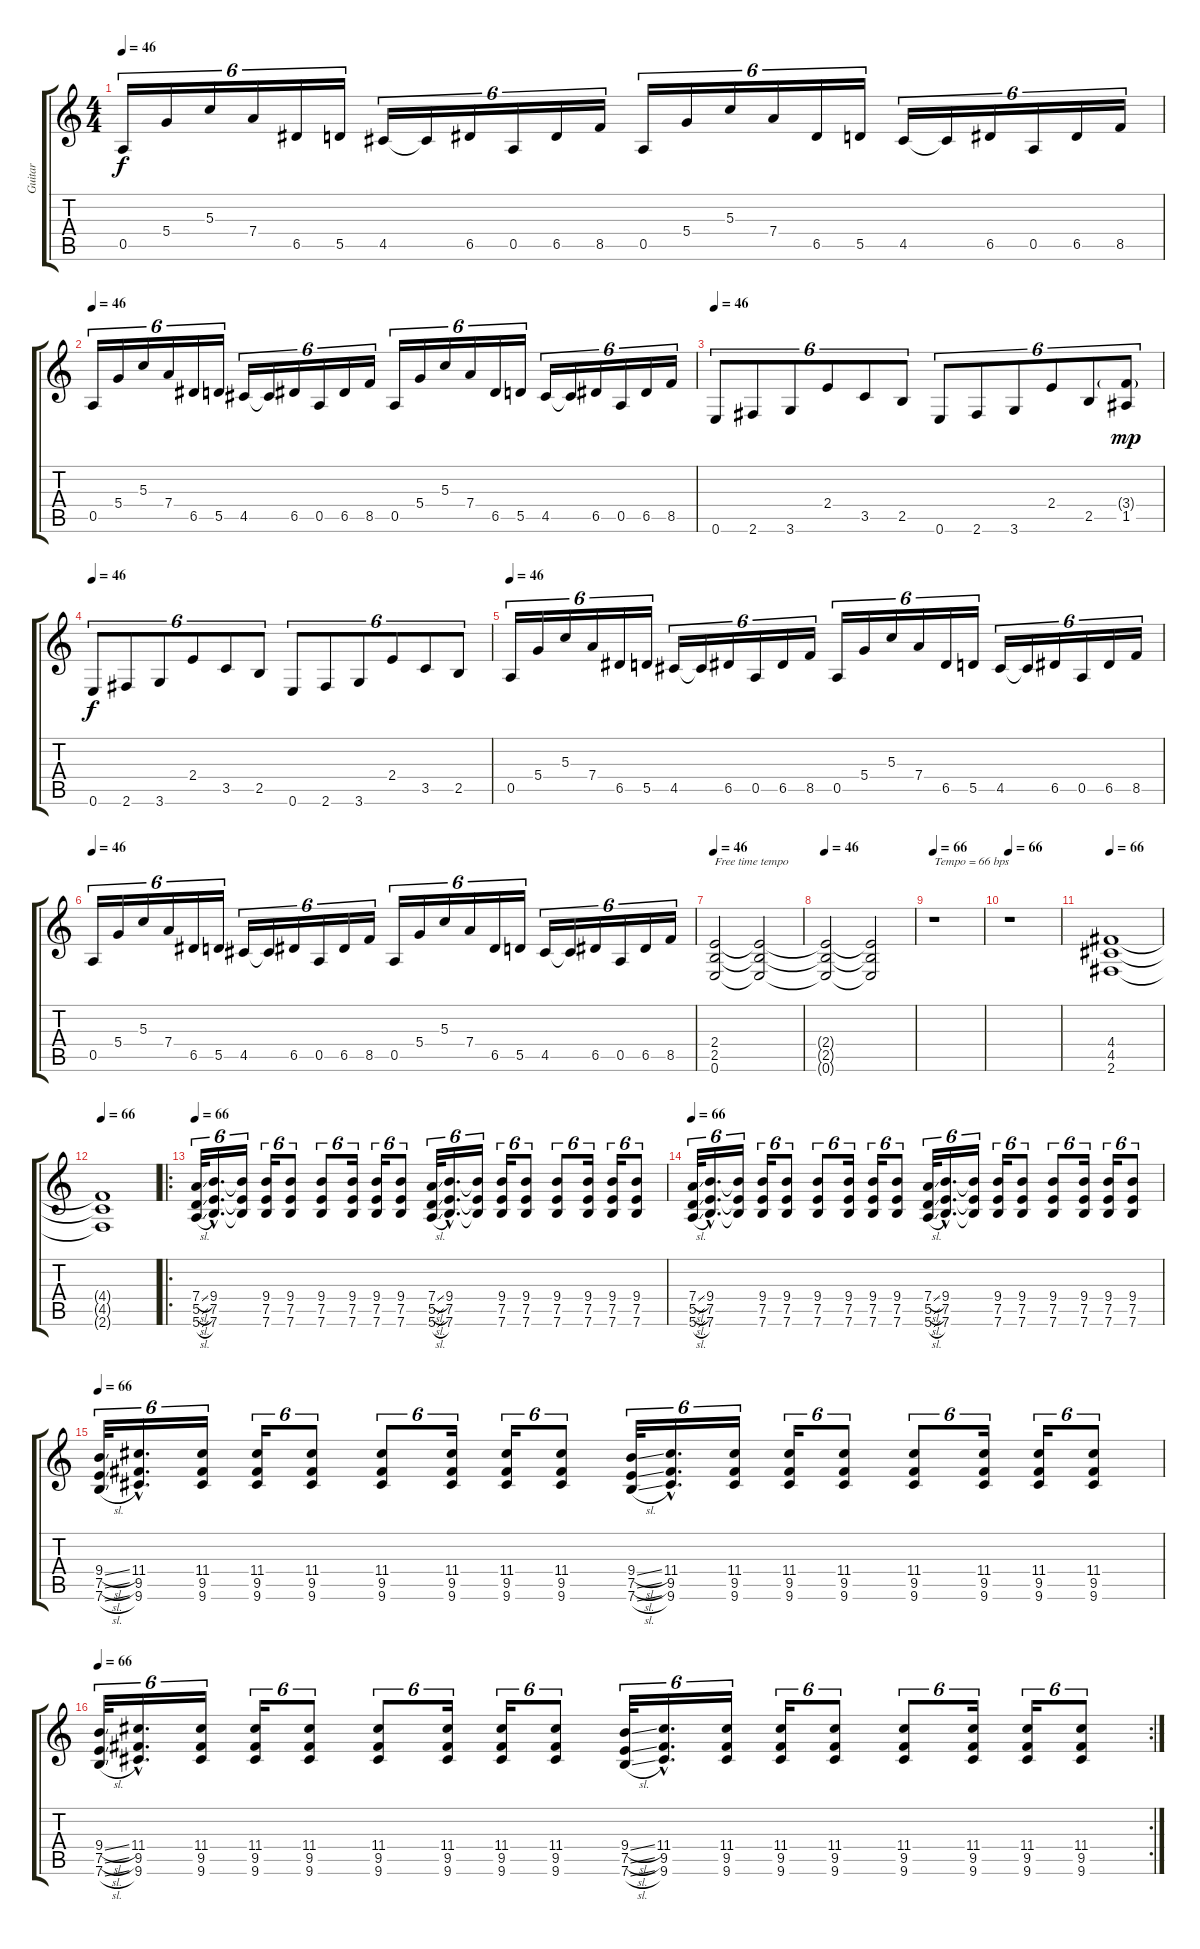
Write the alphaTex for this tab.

\track ("Guitar" "Guitar") {instrument distortionguitar}
\staff {score tabs}
\tuning (E4 B3 G3 D3 A2 E2) {hide}
\ts (4 4)
\tempo 46
\clef g2
\ks c
0.5.16{tu (6 4) dy f} 5.4.16{tu (6 4)} 5.3.16{tu (6 4)} 7.4.16{tu (6 4)} 6.5.16{tu (6 4)} 5.5.16{tu (6 4)} 4.5.16{tu (6 4)} 4.5{t}.16{tu (6 4)} 6.5.16{tu (6 4)} 0.5.16{tu (6 4)} 6.5.16{tu (6 4)} 8.5.16{tu (6 4)} 0.5.16{tu (6 4)} 5.4.16{tu (6 4)} 5.3.16{tu (6 4)} 7.4.16{tu (6 4)} 6.5.16{tu (6 4)} 5.5.16{tu (6 4)} 4.5.16{tu (6 4)} 4.5{t}.16{tu (6 4)} 6.5.16{tu (6 4)} 0.5.16{tu (6 4)} 6.5.16{tu (6 4)} 8.5.16{tu (6 4)} |
\tempo 46
0.5.16{tu (6 4)} 5.4.16{tu (6 4)} 5.3.16{tu (6 4)} 7.4.16{tu (6 4)} 6.5.16{tu (6 4)} 5.5.16{tu (6 4)} 4.5.16{tu (6 4)} 4.5{t}.16{tu (6 4)} 6.5.16{tu (6 4)} 0.5.16{tu (6 4)} 6.5.16{tu (6 4)} 8.5.16{tu (6 4)} 0.5.16{tu (6 4)} 5.4.16{tu (6 4)} 5.3.16{tu (6 4)} 7.4.16{tu (6 4)} 6.5.16{tu (6 4)} 5.5.16{tu (6 4)} 4.5.16{tu (6 4)} 4.5{t}.16{tu (6 4)} 6.5.16{tu (6 4)} 0.5.16{tu (6 4)} 6.5.16{tu (6 4)} 8.5.16{tu (6 4)} |
\tempo 46
0.6.8{tu (6 4)} 2.6.8{tu (6 4)} 3.6.8{tu (6 4)} 2.4.8{tu (6 4)} 3.5.8{tu (6 4)} 2.5.8{tu (6 4)} 0.6.8{tu (6 4)} 2.6.8{tu (6 4)} 3.6.8{tu (6 4)} 2.4.8{tu (6 4)} 2.5.8{tu (6 4)} (3.4{g} 1.5).8{tu (6 4) dy mp} |
\tempo 46
0.6.8{tu (6 4) dy f} 2.6.8{tu (6 4)} 3.6.8{tu (6 4)} 2.4.8{tu (6 4)} 3.5.8{tu (6 4)} 2.5.8{tu (6 4)} 0.6.8{tu (6 4)} 2.6.8{tu (6 4)} 3.6.8{tu (6 4)} 2.4.8{tu (6 4)} 3.5.8{tu (6 4)} 2.5.8{tu (6 4)} |
\tempo 46
0.5.16{tu (6 4)} 5.4.16{tu (6 4)} 5.3.16{tu (6 4)} 7.4.16{tu (6 4)} 6.5.16{tu (6 4)} 5.5.16{tu (6 4)} 4.5.16{tu (6 4)} 4.5{t}.16{tu (6 4)} 6.5.16{tu (6 4)} 0.5.16{tu (6 4)} 6.5.16{tu (6 4)} 8.5.16{tu (6 4)} 0.5.16{tu (6 4)} 5.4.16{tu (6 4)} 5.3.16{tu (6 4)} 7.4.16{tu (6 4)} 6.5.16{tu (6 4)} 5.5.16{tu (6 4)} 4.5.16{tu (6 4)} 4.5{t}.16{tu (6 4)} 6.5.16{tu (6 4)} 0.5.16{tu (6 4)} 6.5.16{tu (6 4)} 8.5.16{tu (6 4)} |
\tempo 46
0.5.16{tu (6 4)} 5.4.16{tu (6 4)} 5.3.16{tu (6 4)} 7.4.16{tu (6 4)} 6.5.16{tu (6 4)} 5.5.16{tu (6 4)} 4.5.16{tu (6 4)} 4.5{t}.16{tu (6 4)} 6.5.16{tu (6 4)} 0.5.16{tu (6 4)} 6.5.16{tu (6 4)} 8.5.16{tu (6 4)} 0.5.16{tu (6 4)} 5.4.16{tu (6 4)} 5.3.16{tu (6 4)} 7.4.16{tu (6 4)} 6.5.16{tu (6 4)} 5.5.16{tu (6 4)} 4.5.16{tu (6 4)} 4.5{t}.16{tu (6 4)} 6.5.16{tu (6 4)} 0.5.16{tu (6 4)} 6.5.16{tu (6 4)} 8.5.16{tu (6 4)} |
\tempo 46
(2.4 2.5 0.6).2{txt "Free time tempo"} (2.4{t} 2.5{t} 0.6{t}).2 |
\tempo 46
(2.4{t} 2.5{t} 0.6{t}).2 (2.4{t} 2.5{t} 0.6{t}).2 |
\tempo 66
r.1{txt "Tempo = 66 bps"} |
\tempo 66
r.1 |
\tempo 66
(4.4 4.5 2.6).1 |
\tempo 66
(4.4{t} 4.5{t} 2.6{t}).1 |
\ro
\tempo 66
(7.4{sl} 5.5{sl} 5.6{sl}).32{tu (6 4)} (9.4{hac} 7.5{hac} 7.6{hac}).16{d tu (6 4)} (9.4{t} 7.5{t} 7.6{t}).16{tu (6 4)} (9.4 7.5 7.6).16{tu (6 4)} (9.4 7.5 7.6).8{tu (6 4)} (9.4 7.5 7.6).8{tu (6 4)} (9.4 7.5 7.6).16{tu (6 4)} (9.4 7.5 7.6).16{tu (6 4)} (9.4 7.5 7.6).8{tu (6 4)} (7.4{sl} 5.5{sl} 5.6{sl}).32{tu (6 4)} (9.4{hac} 7.5{hac} 7.6{hac}).16{d tu (6 4)} (9.4{t} 7.5{t} 7.6{t}).16{tu (6 4)} (9.4 7.5 7.6).16{tu (6 4)} (9.4 7.5 7.6).8{tu (6 4)} (9.4 7.5 7.6).8{tu (6 4)} (9.4 7.5 7.6).16{tu (6 4)} (9.4 7.5 7.6).16{tu (6 4)} (9.4 7.5 7.6).8{tu (6 4)} |
\tempo 66
(7.4{sl} 5.5{sl} 5.6{sl}).32{tu (6 4)} (9.4{hac} 7.5{hac} 7.6{hac}).16{d tu (6 4)} (9.4{t} 7.5{t} 7.6{t}).16{tu (6 4)} (9.4 7.5 7.6).16{tu (6 4)} (9.4 7.5 7.6).8{tu (6 4)} (9.4 7.5 7.6).8{tu (6 4)} (9.4 7.5 7.6).16{tu (6 4)} (9.4 7.5 7.6).16{tu (6 4)} (9.4 7.5 7.6).8{tu (6 4)} (7.4{sl} 5.5{sl} 5.6{sl}).32{tu (6 4)} (9.4{hac} 7.5{hac} 7.6{hac}).16{d tu (6 4)} (9.4{t} 7.5{t} 7.6{t}).16{tu (6 4)} (9.4 7.5 7.6).16{tu (6 4)} (9.4 7.5 7.6).8{tu (6 4)} (9.4 7.5 7.6).8{tu (6 4)} (9.4 7.5 7.6).16{tu (6 4)} (9.4 7.5 7.6).16{tu (6 4)} (9.4 7.5 7.6).8{tu (6 4)} |
\tempo 66
(9.4{sl} 7.5{sl} 7.6{sl}).32{tu (6 4)} (11.4{hac} 9.5{hac} 9.6{hac}).16{d tu (6 4)} (11.4 9.5 9.6).16{tu (6 4)} (11.4 9.5 9.6).16{tu (6 4)} (11.4 9.5 9.6).8{tu (6 4)} (11.4 9.5 9.6).8{tu (6 4)} (11.4 9.5 9.6).16{tu (6 4)} (11.4 9.5 9.6).16{tu (6 4)} (11.4 9.5 9.6).8{tu (6 4)} (9.4{sl} 7.5{sl} 7.6{sl}).32{tu (6 4)} (11.4{hac} 9.5{hac} 9.6{hac}).16{d tu (6 4)} (11.4 9.5 9.6).16{tu (6 4)} (11.4 9.5 9.6).16{tu (6 4)} (11.4 9.5 9.6).8{tu (6 4)} (11.4 9.5 9.6).8{tu (6 4)} (11.4 9.5 9.6).16{tu (6 4)} (11.4 9.5 9.6).16{tu (6 4)} (11.4 9.5 9.6).8{tu (6 4)} |
\rc 2
\tempo 66
(9.4{sl} 7.5{sl} 7.6{sl}).32{tu (6 4)} (11.4{hac} 9.5{hac} 9.6{hac}).16{d tu (6 4)} (11.4 9.5 9.6).16{tu (6 4)} (11.4 9.5 9.6).16{tu (6 4)} (11.4 9.5 9.6).8{tu (6 4)} (11.4 9.5 9.6).8{tu (6 4)} (11.4 9.5 9.6).16{tu (6 4)} (11.4 9.5 9.6).16{tu (6 4)} (11.4 9.5 9.6).8{tu (6 4)} (9.4{sl} 7.5{sl} 7.6{sl}).32{tu (6 4)} (11.4{hac} 9.5{hac} 9.6{hac}).16{d tu (6 4)} (11.4 9.5 9.6).16{tu (6 4)} (11.4 9.5 9.6).16{tu (6 4)} (11.4 9.5 9.6).8{tu (6 4)} (11.4 9.5 9.6).8{tu (6 4)} (11.4 9.5 9.6).16{tu (6 4)} (11.4 9.5 9.6).16{tu (6 4)} (11.4 9.5 9.6).8{tu (6 4)}
